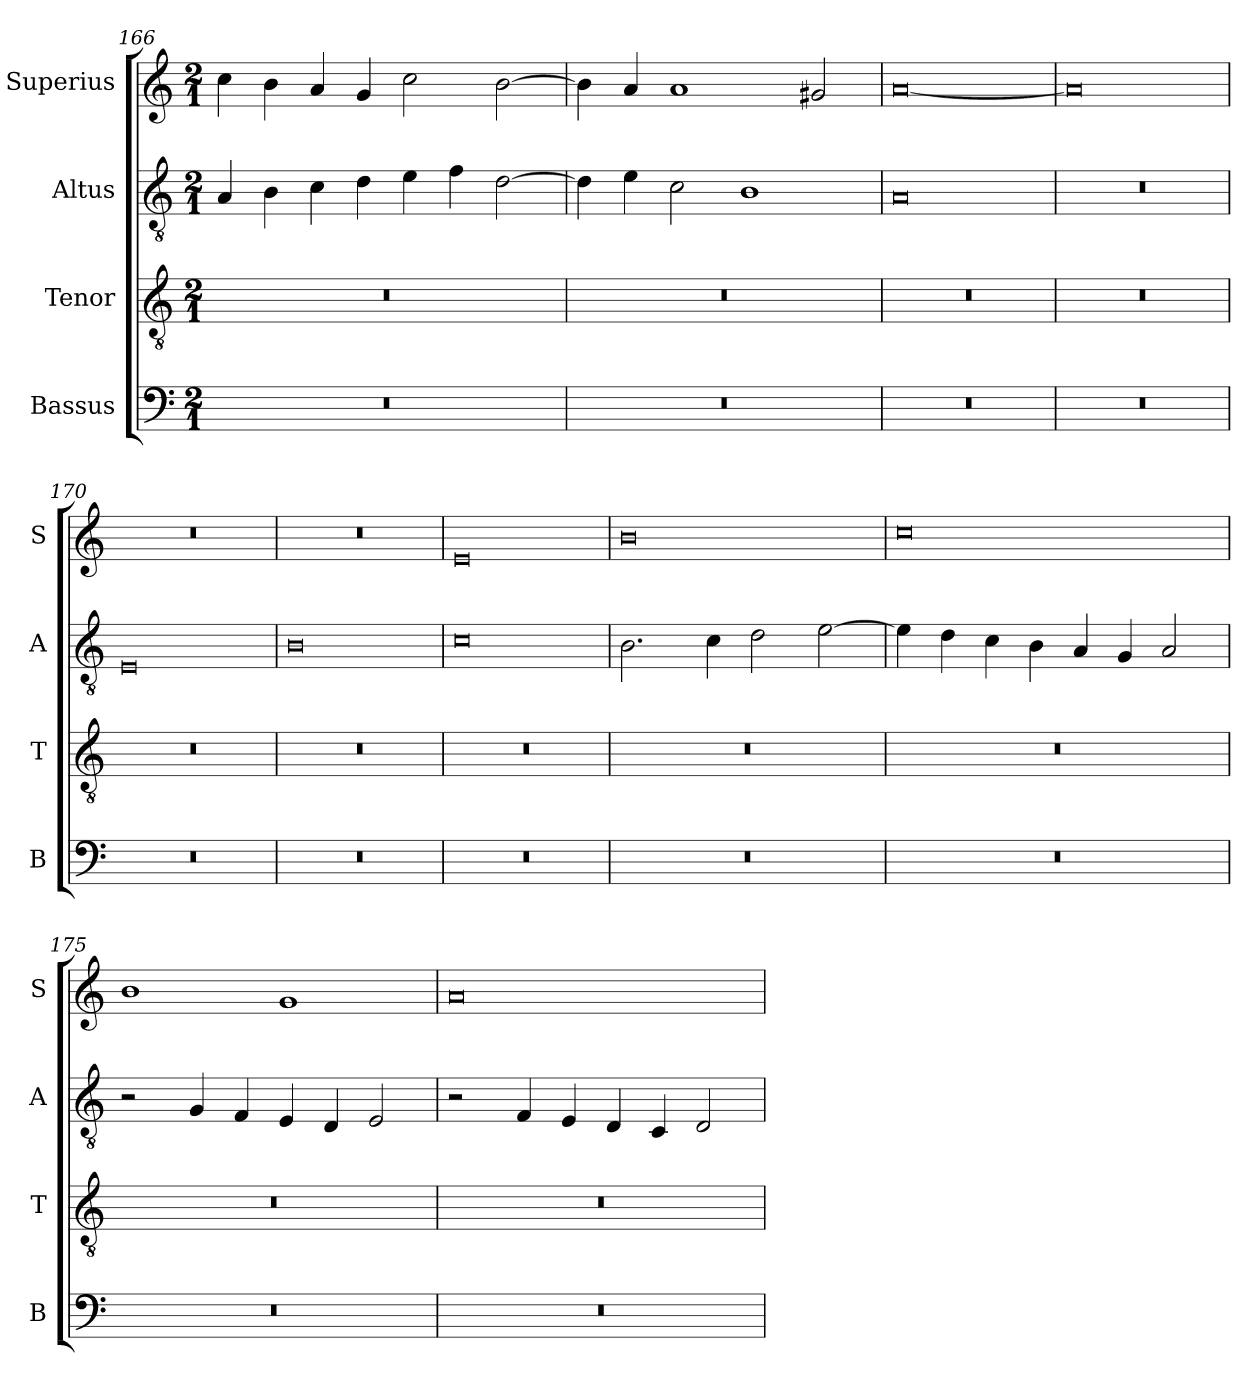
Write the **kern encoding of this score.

**kern	**kern	**kern	**kern
*part4	*part3	*part2	*part1
*staff4	*staff3	*staff2	*staff1
*I"Bassus	*I"Tenor	*I"Altus	*I"Superius
*I'B	*I'T	*I'A	*I'S
*clefF4	*clefGv2	*clefGv2	*clefG2
*k[]	*k[]	*k[]	*k[]
*M2/1	*M2/1	*M2/1	*M2/1
=166	=166	=166	=166
0r	0r	4A/	4cc\
.	.	4B\	4b\
.	.	4c\	4a/
.	.	4d\	4g/
.	.	4e\	2cc\
.	.	4f\	.
.	.	[2d\	[2b\
=167	=167	=167	=167
0r	0r	4d\]	4b\]
.	.	4e\	4a/
.	.	2c\	1a
.	.	1B	.
.	.	.	2g#X/
=168	=168	=168	=168
0r	0r	0A	[0a
=169	=169	=169	=169
0r	0r	0r	0a]
=170	=170	=170	=170
0r	0r	0E	0r
=171	=171	=171	=171
0r	0r	0B	0r
=172	=172	=172	=172
0r	0r	0c	0e
=173	=173	=173	=173
0r	0r	2.B\	0b
.	.	4c\	.
.	.	2d\	.
.	.	[2e\	.
=174	=174	=174	=174
0r	0r	4e\]	0cc
.	.	4d\	.
.	.	4c\	.
.	.	4B\	.
.	.	4A/	.
.	.	4G/	.
.	.	2A/	.
=175	=175	=175	=175
0r	0r	2r	1b
.	.	4G/	.
.	.	4F/	.
.	.	4E/	1g
.	.	4D/	.
.	.	2E/	.
=176	=176	=176	=176
0r	0r	2r	0a
.	.	4F/	.
.	.	4E/	.
.	.	4D/	.
.	.	4C/	.
.	.	2D/	.
=	=	=	=
*-	*-	*-	*-
